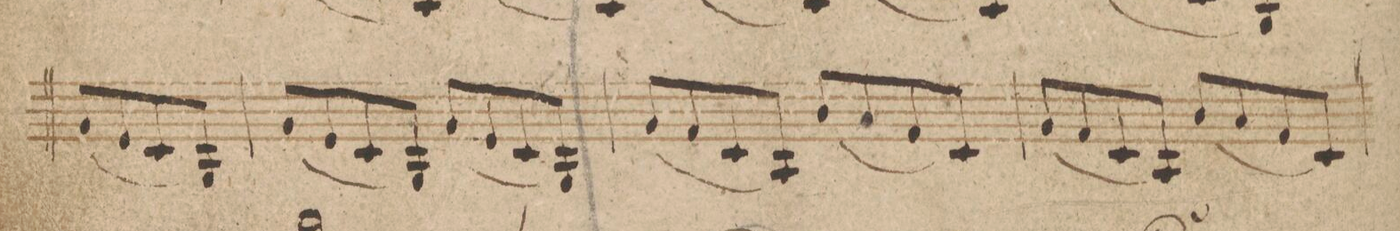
**kern	**dynam
*I"Violino Imo	*
*clefG2	*
*k[b-]	*
*met(c|)	*
*M2/2	*
(8g/L	.
8e/	.
8c/	.
8G/J)	.
=101	=101
(8g/L	.
8e/	.
8c/	.
8G/J)	.
(8g/L	.
8e/	.
8c/	.
8G/J)	.
=102	=102
(8g/L	.
8f/	.
8c/	.
8A/J)	.
(8b-/L	.
8a/	.
8f/	.
8c/J)	.
=103	=103
(8g/L	.
8f/	.
8c/	.
8A/J)	.
(8b-/L	.
8a/	.
8f/	.
8c/J)	.
=104	=104
*-	*-
